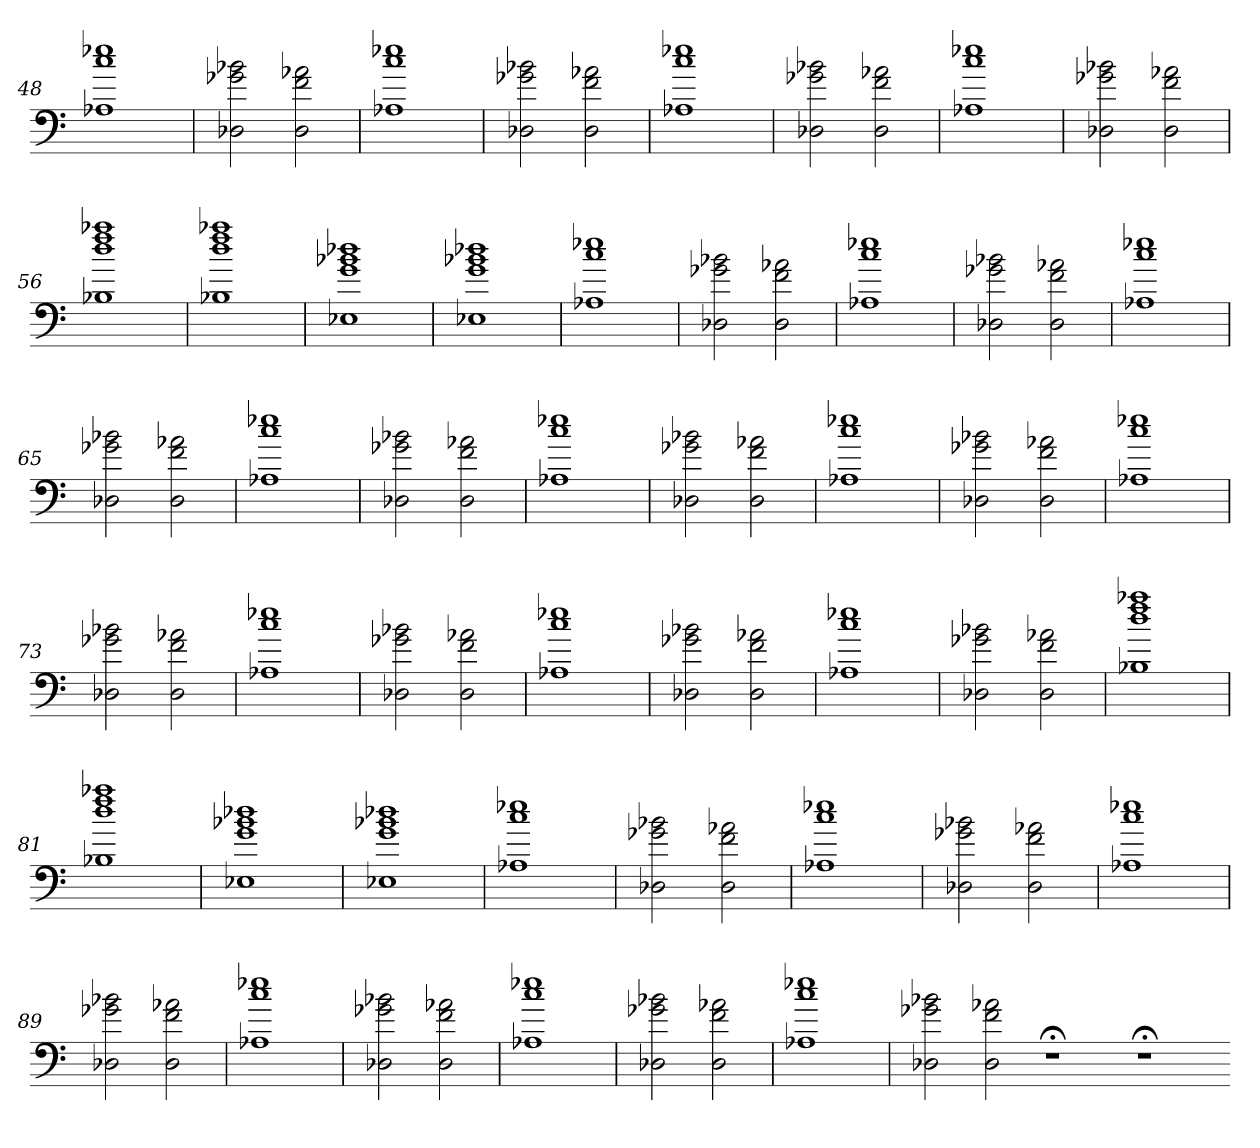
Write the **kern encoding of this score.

**kern
*part1
*staff1
=48
1A-X 1cc 1ee-X
=49
2D-X 2g-X 2b-X
2D- 2f 2a-X
=50
1A-X 1cc 1ee-X
=51
2D-X 2g-X 2b-X
2D- 2f 2a-X
=52
1A-X 1cc 1ee-X
=53
2D-X 2g-X 2b-X
2D- 2f 2a-X
=54
1A-X 1cc 1ee-X
=55
2D-X 2g-X 2b-X
2D- 2f 2a-X
=56
1B-X 1dd 1ff 1aa-X
=57
1B-X 1dd 1ff 1aa-X
=58
1E-X 1g 1b-X 1dd-X
=59
1E-X 1g 1b-X 1dd-X
=60
1A-X 1cc 1ee-X
=61
2D-X 2g-X 2b-X
2D- 2f 2a-X
=62
1A-X 1cc 1ee-X
=63
2D-X 2g-X 2b-X
2D- 2f 2a-X
=64
1A-X 1cc 1ee-X
=65
2D-X 2g-X 2b-X
2D- 2f 2a-X
=66
1A-X 1cc 1ee-X
=67
2D-X 2g-X 2b-X
2D- 2f 2a-X
=68
1A-X 1cc 1ee-X
=69
2D-X 2g-X 2b-X
2D- 2f 2a-X
=70
1A-X 1cc 1ee-X
=71
2D-X 2g-X 2b-X
2D- 2f 2a-X
=72
1A-X 1cc 1ee-X
=73
2D-X 2g-X 2b-X
2D- 2f 2a-X
=74
1A-X 1cc 1ee-X
=75
2D-X 2g-X 2b-X
2D- 2f 2a-X
=76
1A-X 1cc 1ee-X
=77
2D-X 2g-X 2b-X
2D- 2f 2a-X
=78
1A-X 1cc 1ee-X
=79
2D-X 2g-X 2b-X
2D- 2f 2a-X
=80
1B-X 1dd 1ff 1aa-X
=81
1B-X 1dd 1ff 1aa-X
=82
1E-X 1g 1b-X 1dd-X
=83
1E-X 1g 1b-X 1dd-X
=84
1A-X 1cc 1ee-X
=85
2D-X 2g-X 2b-X
2D- 2f 2a-X
=86
1A-X 1cc 1ee-X
=87
2D-X 2g-X 2b-X
2D- 2f 2a-X
=88
1A-X 1cc 1ee-X
=89
2D-X 2g-X 2b-X
2D- 2f 2a-X
=90
1A-X 1cc 1ee-X
=91
2D-X 2g-X 2b-X
2D- 2f 2a-X
=92
1A-X 1cc 1ee-X
=93
2D-X 2g-X 2b-X
2D- 2f 2a-X
=94
1A-X 1cc 1ee-X
=95
2D-X 2g-X 2b-X
2D- 2f 2a-X
1r;<
1r;<
=-
*-
